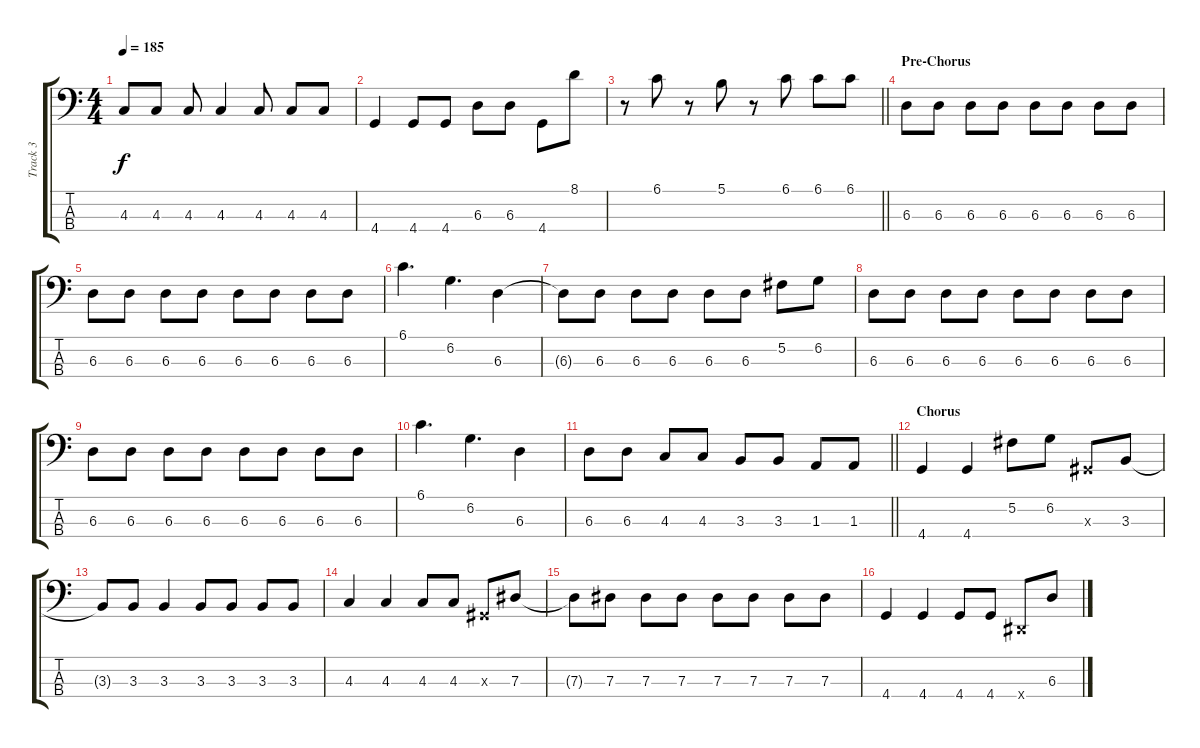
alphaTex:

\track ("Track 3" "Track 3") {instrument electricbassfinger}
\staff {score tabs}
\tuning (Gb2 Db2 Ab1 Eb1) {hide}
\ts (4 4)
\tempo 185
\clef f4
\ks c
4.3{t}.8{dy f} 4.3.8 4.3.8 4.3.4 4.3.8 4.3.8 4.3.8 |
4.4.4 4.4.8 4.4.8 6.3.8 6.3.8 4.4.8 8.1.8 |
\barLineRight lightlight
r.8 6.1.8 r.8 5.1.8 r.8 6.1.8 6.1.8 6.1.8 |
\section ("" "Pre-Chorus")
6.3.8 6.3.8 6.3.8 6.3.8 6.3.8 6.3.8 6.3.8 6.3.8 |
6.3.8 6.3.8 6.3.8 6.3.8 6.3.8 6.3.8 6.3.8 6.3.8 |
6.1.4{d} 6.2.4{d} 6.3.4 |
6.3{t}.8 6.3.8 6.3.8 6.3.8 6.3.8 6.3.8 5.2.8 6.2.8 |
6.3.8 6.3.8 6.3.8 6.3.8 6.3.8 6.3.8 6.3.8 6.3.8 |
6.3.8 6.3.8 6.3.8 6.3.8 6.3.8 6.3.8 6.3.8 6.3.8 |
6.1.4{d} 6.2.4{d} 6.3.4 |
\barLineRight lightlight
6.3.8 6.3.8 4.3.8 4.3.8 3.3.8 3.3.8 1.3.8 1.3.8 |
\section ("" "Chorus")
4.4.4 4.4.4 5.2.8 6.2.8 0.3{x}.8 3.3.8 |
3.3{t}.8 3.3.8 3.3.4 3.3.8 3.3.8 3.3.8 3.3.8 |
4.3.4 4.3.4 4.3.8 4.3.8 0.3{x}.8 7.3.8 |
7.3{t}.8 7.3.8 7.3.8 7.3.8 7.3.8 7.3.8 7.3.8 7.3.8 |
4.4.4 4.4.4 4.4.8 4.4.8 0.4{x}.8 6.3.8
